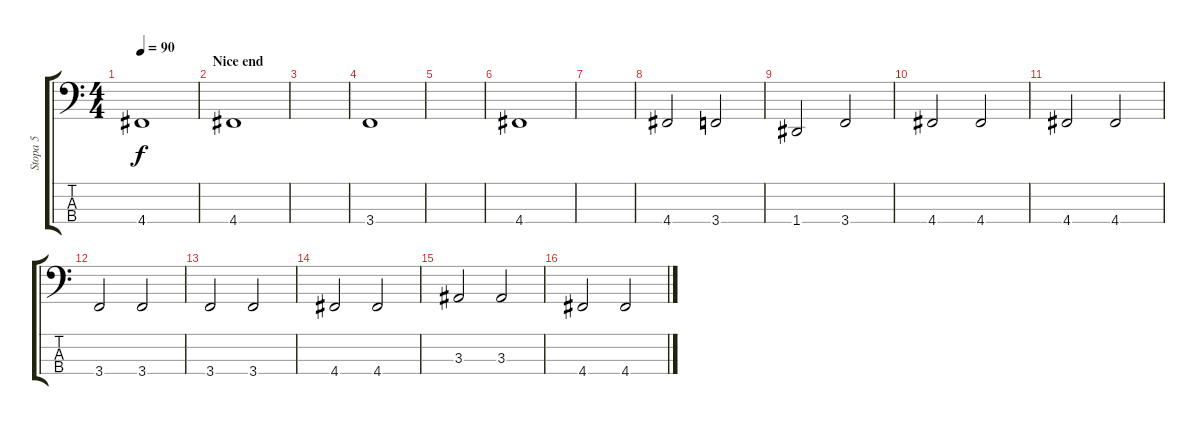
\track ("Stopa 5" "Stopa 5") {instrument electricbasspick}
\staff {score tabs}
\tuning (F2 C2 G1 D1) {hide}
\ts (4 4)
\tempo 90
\clef f4
\ks c
4.4.1{dy f} |
\section ("" "Nice end")
4.4.1 |
|
3.4.1 |
|
4.4.1 |
|
4.4.2 3.4.2 |
1.4.2 3.4.2 |
4.4.2 4.4.2 |
4.4.2 4.4.2 |
3.4.2 3.4.2 |
3.4.2 3.4.2 |
4.4.2 4.4.2 |
3.3.2 3.3.2 |
4.4.2 4.4.2
